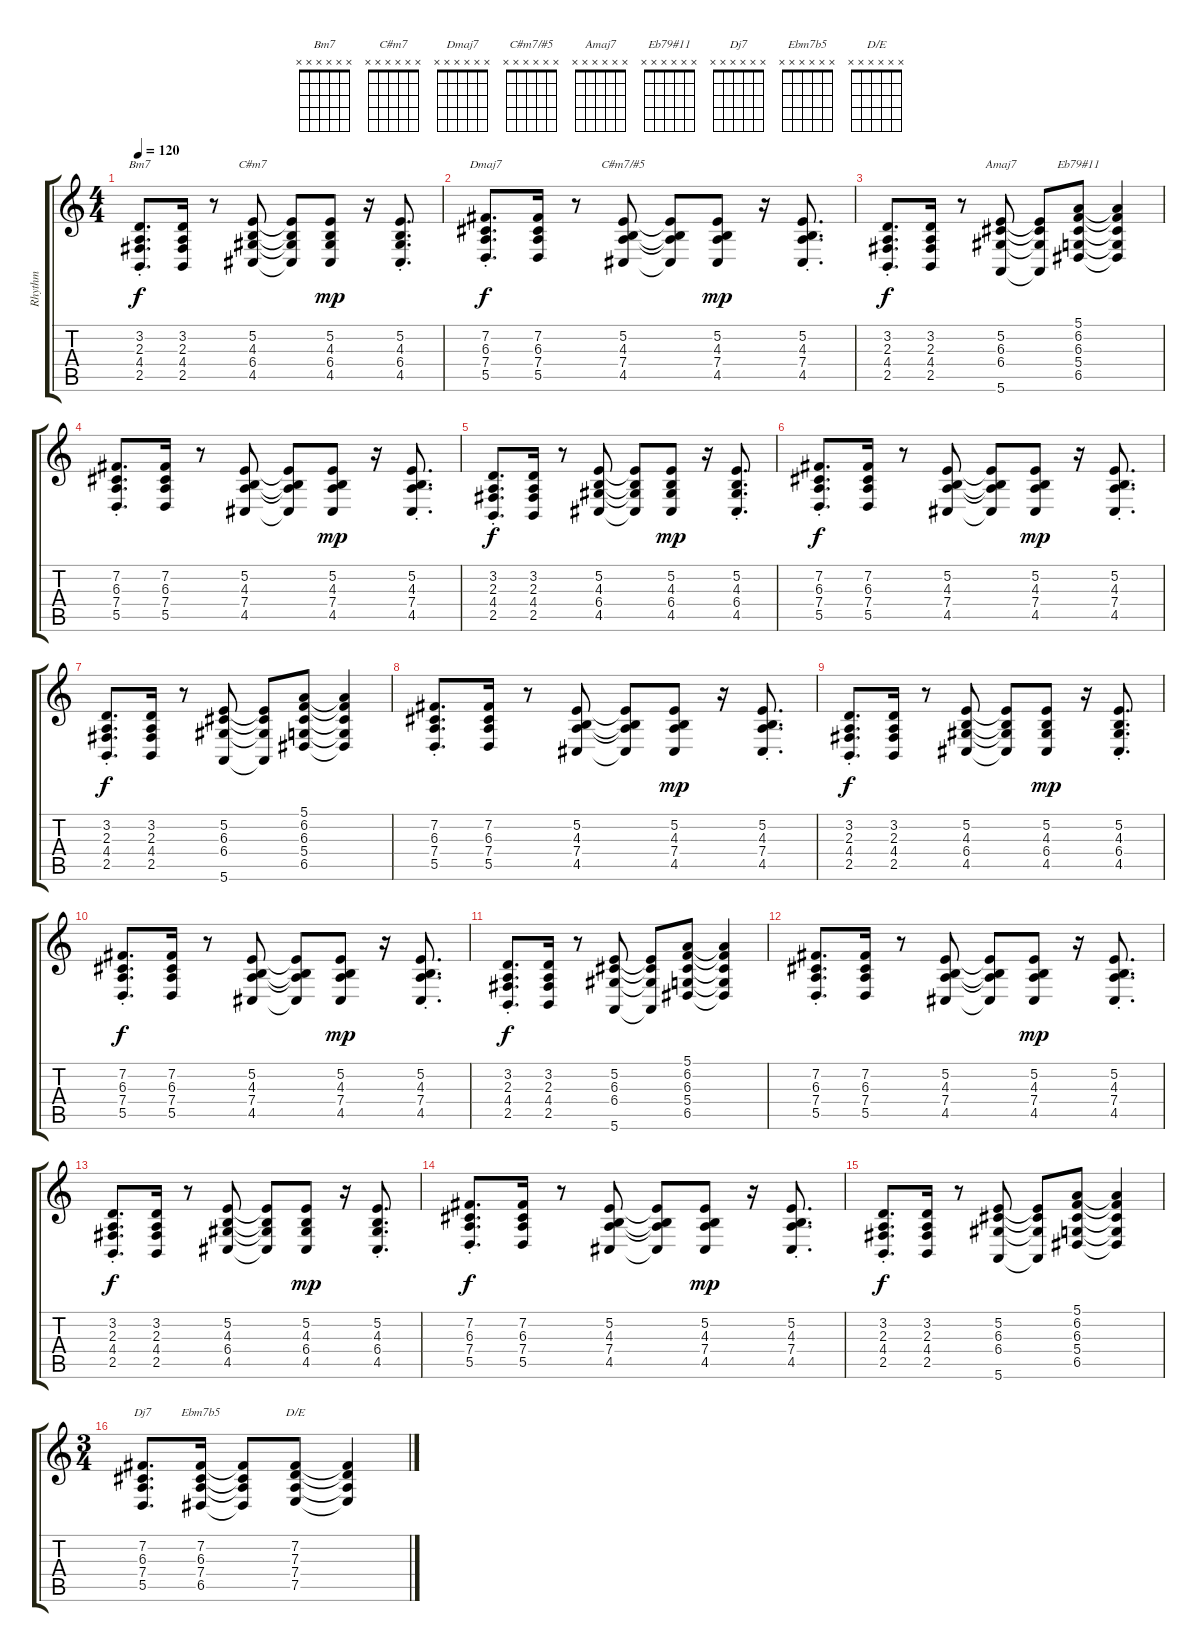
\track ("Rhythm " "Rhythm ") {instrument electricpiano1}
\staff {score tabs}
\tuning (E4 B3 G3 D3 A2 E2) {hide}
\chord ("Bm7" x x x x x x)
\chord ("C#m7" x x x x x x)
\chord ("Dmaj7" x x x x x x)
\chord ("C#m7/#5" x x x x x x)
\chord ("Amaj7" x x x x x x)
\chord ("Eb79#11" x x x x x x)
\chord ("Dj7" x x x x x x)
\chord ("Ebm7b5" x x x x x x)
\chord ("D/E" x x x x x x)
\ts (4 4)
\tempo 120
\clef g2
\ks c
(3.2{st} 2.3{st} 4.4{st} 2.5{st}).8{d ch "Bm7" dy f} (3.2 2.3 4.4 2.5).16 r.8 (5.2 4.3 6.4 4.5).8{ch "C#m7"} (5.2{t} 4.3{t} 6.4{t} 4.5{t}).8 (5.2 4.3 6.4 4.5).8{dy mp} r.16 (5.2{st} 4.3{st} 6.4{st} 4.5{st}).8{d} |
(7.2{st} 6.3{st} 7.4{st} 5.5{st}).8{d ch "Dmaj7" dy f} (7.2 6.3 7.4 5.5).16 r.8 (5.2 4.3 7.4 4.5).8{ch "C#m7/#5"} (5.2{t} 4.3{t} 7.4{t} 4.5{t}).8 (5.2 4.3 7.4 4.5).8{dy mp} r.16 (5.2{st} 4.3{st} 7.4{st} 4.5{st}).8{d} |
(3.2{st} 2.3{st} 4.4{st} 2.5{st}).8{d dy f} (3.2 2.3 4.4 2.5).16 r.8 (5.2 6.3 6.4 5.6).8{ch "Amaj7"} (5.2{t} 6.3{t} 6.4{t} 5.6{t}).8 (5.1 6.2 6.3 5.4 6.5).8{ch "Eb79#11"} (5.1{t} 6.2{t} 6.3{t} 5.4{t} 6.5{t}).4 |
(7.2{st} 6.3{st} 7.4{st} 5.5{st}).8{d} (7.2 6.3 7.4 5.5).16 r.8 (5.2 4.3 7.4 4.5).8 (5.2{t} 4.3{t} 7.4{t} 4.5{t}).8 (5.2 4.3 7.4 4.5).8{dy mp} r.16 (5.2{st} 4.3{st} 7.4{st} 4.5{st}).8{d} |
(3.2{st} 2.3{st} 4.4{st} 2.5{st}).8{d dy f} (3.2 2.3 4.4 2.5).16 r.8 (5.2 4.3 6.4 4.5).8 (5.2{t} 4.3{t} 6.4{t} 4.5{t}).8 (5.2 4.3 6.4 4.5).8{dy mp} r.16 (5.2{st} 4.3{st} 6.4{st} 4.5{st}).8{d} |
(7.2{st} 6.3{st} 7.4{st} 5.5{st}).8{d dy f} (7.2 6.3 7.4 5.5).16 r.8 (5.2 4.3 7.4 4.5).8 (5.2{t} 4.3{t} 7.4{t} 4.5{t}).8 (5.2 4.3 7.4 4.5).8{dy mp} r.16 (5.2{st} 4.3{st} 7.4{st} 4.5{st}).8{d} |
(3.2{st} 2.3{st} 4.4{st} 2.5{st}).8{d dy f} (3.2 2.3 4.4 2.5).16 r.8 (5.2 6.3 6.4 5.6).8 (5.2{t} 6.3{t} 6.4{t} 5.6{t}).8 (5.1 6.2 6.3 5.4 6.5).8 (5.1{t} 6.2{t} 6.3{t} 5.4{t} 6.5{t}).4 |
(7.2{st} 6.3{st} 7.4{st} 5.5{st}).8{d} (7.2 6.3 7.4 5.5).16 r.8 (5.2 4.3 7.4 4.5).8 (5.2{t} 4.3{t} 7.4{t} 4.5{t}).8 (5.2 4.3 7.4 4.5).8{dy mp} r.16 (5.2{st} 4.3{st} 7.4{st} 4.5{st}).8{d} |
(3.2{st} 2.3{st} 4.4{st} 2.5{st}).8{d dy f} (3.2 2.3 4.4 2.5).16 r.8 (5.2 4.3 6.4 4.5).8 (5.2{t} 4.3{t} 6.4{t} 4.5{t}).8 (5.2 4.3 6.4 4.5).8{dy mp} r.16 (5.2{st} 4.3{st} 6.4{st} 4.5{st}).8{d} |
(7.2{st} 6.3{st} 7.4{st} 5.5{st}).8{d dy f} (7.2 6.3 7.4 5.5).16 r.8 (5.2 4.3 7.4 4.5).8 (5.2{t} 4.3{t} 7.4{t} 4.5{t}).8 (5.2 4.3 7.4 4.5).8{dy mp} r.16 (5.2{st} 4.3{st} 7.4{st} 4.5{st}).8{d} |
(3.2{st} 2.3{st} 4.4{st} 2.5{st}).8{d dy f} (3.2 2.3 4.4 2.5).16 r.8 (5.2 6.3 6.4 5.6).8 (5.2{t} 6.3{t} 6.4{t} 5.6{t}).8 (5.1 6.2 6.3 5.4 6.5).8 (5.1{t} 6.2{t} 6.3{t} 5.4{t} 6.5{t}).4 |
(7.2{st} 6.3{st} 7.4{st} 5.5{st}).8{d} (7.2 6.3 7.4 5.5).16 r.8 (5.2 4.3 7.4 4.5).8 (5.2{t} 4.3{t} 7.4{t} 4.5{t}).8 (5.2 4.3 7.4 4.5).8{dy mp} r.16 (5.2{st} 4.3{st} 7.4{st} 4.5{st}).8{d} |
(3.2{st} 2.3{st} 4.4{st} 2.5{st}).8{d dy f} (3.2 2.3 4.4 2.5).16 r.8 (5.2 4.3 6.4 4.5).8 (5.2{t} 4.3{t} 6.4{t} 4.5{t}).8 (5.2 4.3 6.4 4.5).8{dy mp} r.16 (5.2{st} 4.3{st} 6.4{st} 4.5{st}).8{d} |
(7.2{st} 6.3{st} 7.4{st} 5.5{st}).8{d dy f} (7.2 6.3 7.4 5.5).16 r.8 (5.2 4.3 7.4 4.5).8 (5.2{t} 4.3{t} 7.4{t} 4.5{t}).8 (5.2 4.3 7.4 4.5).8{dy mp} r.16 (5.2{st} 4.3{st} 7.4{st} 4.5{st}).8{d} |
(3.2{st} 2.3{st} 4.4{st} 2.5{st}).8{d dy f} (3.2 2.3 4.4 2.5).16 r.8 (5.2 6.3 6.4 5.6).8 (5.2{t} 6.3{t} 6.4{t} 5.6{t}).8 (5.1 6.2 6.3 5.4 6.5).8 (5.1{t} 6.2{t} 6.3{t} 5.4{t} 6.5{t}).4 |
\ts (3 4)
(7.2 6.3 7.4 5.5).8{d ch "Dj7"} (7.2 6.3 7.4 6.5).16{ch "Ebm7b5"} (7.2{t} 6.3{t} 7.4{t} 6.5{t}).8 (7.2 7.3 7.4 7.5).8{ch "D/E"} (7.2{t} 7.3{t} 7.4{t} 7.5{t}).4
